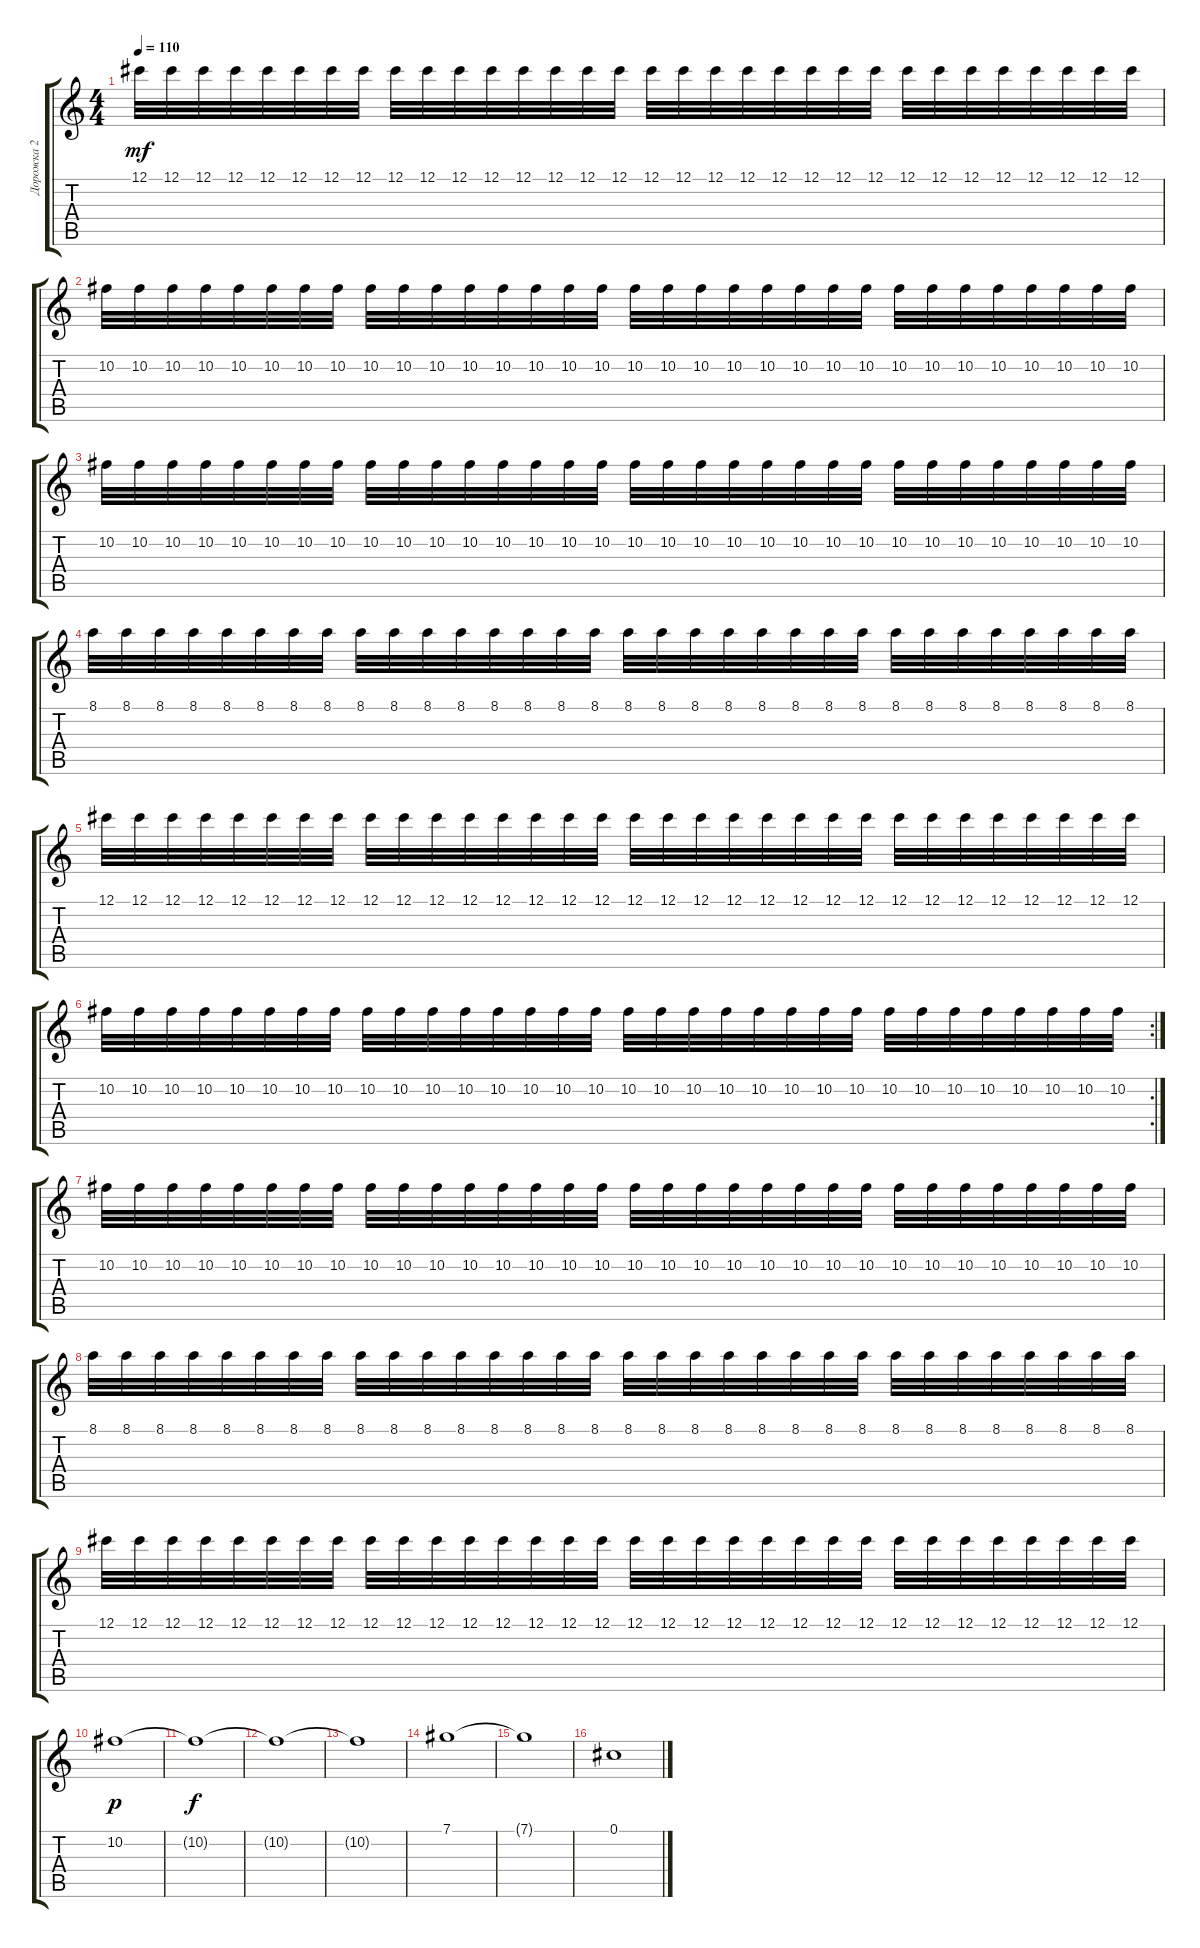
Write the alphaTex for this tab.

\track ("Дорожка 2" "Дорожка 2") {instrument distortionguitar}
\staff {score tabs}
\tuning (Db4 Ab3 E3 B2 Gb2 Db2) {hide}
\ts (4 4)
\tempo 110
\clef g2
\ks c
12.1.32{dy mf} 12.1.32 12.1.32 12.1.32 12.1.32 12.1.32 12.1.32 12.1.32 12.1.32 12.1.32 12.1.32 12.1.32 12.1.32 12.1.32 12.1.32 12.1.32 12.1.32 12.1.32 12.1.32 12.1.32 12.1.32 12.1.32 12.1.32 12.1.32 12.1.32 12.1.32 12.1.32 12.1.32 12.1.32 12.1.32 12.1.32 12.1.32 |
10.2.32 10.2.32 10.2.32 10.2.32 10.2.32 10.2.32 10.2.32 10.2.32 10.2.32 10.2.32 10.2.32 10.2.32 10.2.32 10.2.32 10.2.32 10.2.32 10.2.32 10.2.32 10.2.32 10.2.32 10.2.32 10.2.32 10.2.32 10.2.32 10.2.32 10.2.32 10.2.32 10.2.32 10.2.32 10.2.32 10.2.32 10.2.32 |
10.2.32 10.2.32 10.2.32 10.2.32 10.2.32 10.2.32 10.2.32 10.2.32 10.2.32 10.2.32 10.2.32 10.2.32 10.2.32 10.2.32 10.2.32 10.2.32 10.2.32 10.2.32 10.2.32 10.2.32 10.2.32 10.2.32 10.2.32 10.2.32 10.2.32 10.2.32 10.2.32 10.2.32 10.2.32 10.2.32 10.2.32 10.2.32 |
8.1.32 8.1.32 8.1.32 8.1.32 8.1.32 8.1.32 8.1.32 8.1.32 8.1.32 8.1.32 8.1.32 8.1.32 8.1.32 8.1.32 8.1.32 8.1.32 8.1.32 8.1.32 8.1.32 8.1.32 8.1.32 8.1.32 8.1.32 8.1.32 8.1.32 8.1.32 8.1.32 8.1.32 8.1.32 8.1.32 8.1.32 8.1.32 |
12.1.32 12.1.32 12.1.32 12.1.32 12.1.32 12.1.32 12.1.32 12.1.32 12.1.32 12.1.32 12.1.32 12.1.32 12.1.32 12.1.32 12.1.32 12.1.32 12.1.32 12.1.32 12.1.32 12.1.32 12.1.32 12.1.32 12.1.32 12.1.32 12.1.32 12.1.32 12.1.32 12.1.32 12.1.32 12.1.32 12.1.32 12.1.32 |
\rc 2
10.2.32 10.2.32 10.2.32 10.2.32 10.2.32 10.2.32 10.2.32 10.2.32 10.2.32 10.2.32 10.2.32 10.2.32 10.2.32 10.2.32 10.2.32 10.2.32 10.2.32 10.2.32 10.2.32 10.2.32 10.2.32 10.2.32 10.2.32 10.2.32 10.2.32 10.2.32 10.2.32 10.2.32 10.2.32 10.2.32 10.2.32 10.2.32 |
10.2.32 10.2.32 10.2.32 10.2.32 10.2.32 10.2.32 10.2.32 10.2.32 10.2.32 10.2.32 10.2.32 10.2.32 10.2.32 10.2.32 10.2.32 10.2.32 10.2.32 10.2.32 10.2.32 10.2.32 10.2.32 10.2.32 10.2.32 10.2.32 10.2.32 10.2.32 10.2.32 10.2.32 10.2.32 10.2.32 10.2.32 10.2.32 |
8.1.32 8.1.32 8.1.32 8.1.32 8.1.32 8.1.32 8.1.32 8.1.32 8.1.32 8.1.32 8.1.32 8.1.32 8.1.32 8.1.32 8.1.32 8.1.32 8.1.32 8.1.32 8.1.32 8.1.32 8.1.32 8.1.32 8.1.32 8.1.32 8.1.32 8.1.32 8.1.32 8.1.32 8.1.32 8.1.32 8.1.32 8.1.32 |
12.1.32 12.1.32 12.1.32 12.1.32 12.1.32 12.1.32 12.1.32 12.1.32 12.1.32 12.1.32 12.1.32 12.1.32 12.1.32 12.1.32 12.1.32 12.1.32 12.1.32 12.1.32 12.1.32 12.1.32 12.1.32 12.1.32 12.1.32 12.1.32 12.1.32 12.1.32 12.1.32 12.1.32 12.1.32 12.1.32 12.1.32 12.1.32 |
10.2.1{dy p volume 13} |
10.2{t}.1{dy f} |
10.2{t}.1 |
10.2{t}.1 |
7.1.1{volume 13 instrument electricguitarclean} |
7.1{t}.1 |
0.1.1
